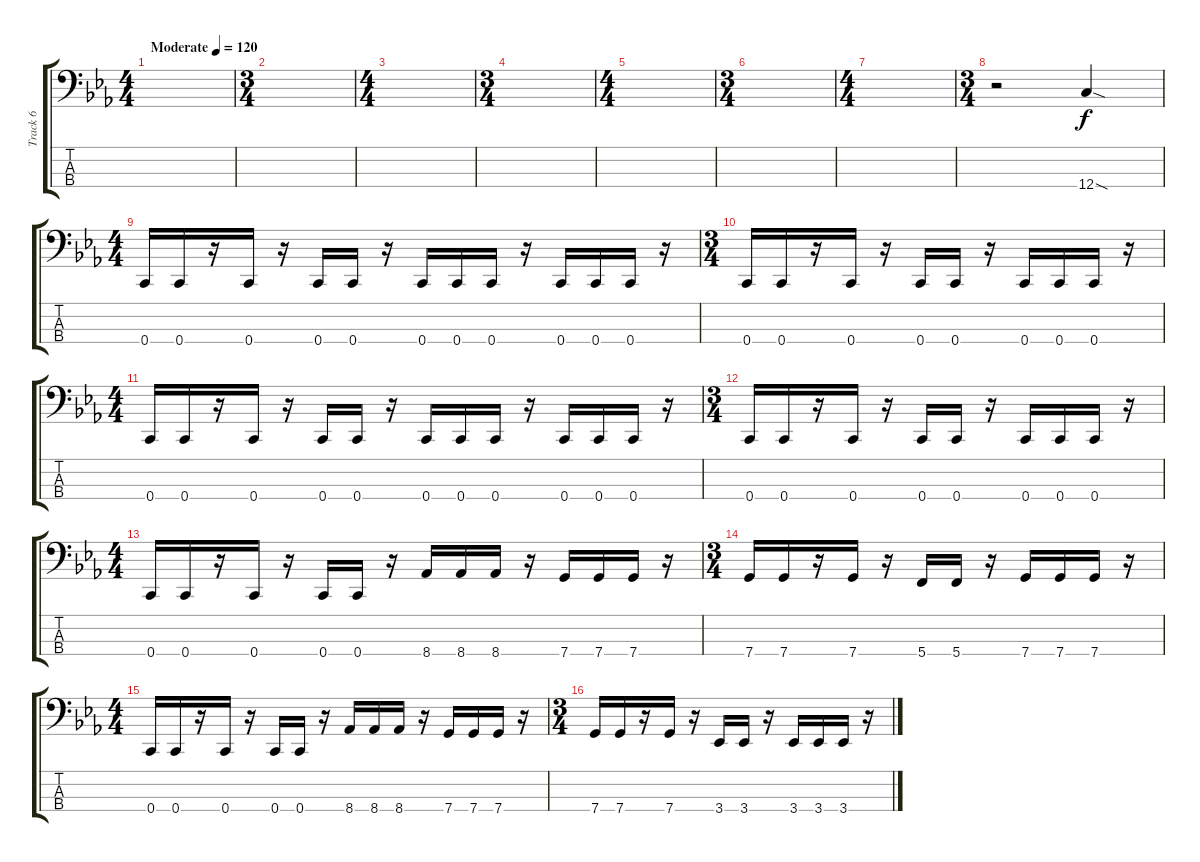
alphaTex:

\track ("Track 6" "Track 6") {instrument electricbassfinger}
\staff {score tabs}
\tuning (F2 C2 G1 C1) {hide}
\ts (4 4)
\tempo (120 "Moderate")
\clef f4
\ks eb
|
\ts (3 4)
|
\ts (4 4)
|
\ts (3 4)
|
\ts (4 4)
|
\ts (3 4)
|
\ts (4 4)
|
\ts (3 4)
r.2 12.4{sod}.4 |
\ts (4 4)
0.4.16 0.4.16 r.16 0.4.16 r.16 0.4.16 0.4.16 r.16 0.4.16 0.4.16 0.4.16 r.16 0.4.16 0.4.16 0.4.16 r.16 |
\ts (3 4)
0.4.16 0.4.16 r.16 0.4.16 r.16 0.4.16 0.4.16 r.16 0.4.16 0.4.16 0.4.16 r.16 |
\ts (4 4)
0.4.16 0.4.16 r.16 0.4.16 r.16 0.4.16 0.4.16 r.16 0.4.16 0.4.16 0.4.16 r.16 0.4.16 0.4.16 0.4.16 r.16 |
\ts (3 4)
0.4.16 0.4.16 r.16 0.4.16 r.16 0.4.16 0.4.16 r.16 0.4.16 0.4.16 0.4.16 r.16 |
\ts (4 4)
0.4.16 0.4.16 r.16 0.4.16 r.16 0.4.16 0.4.16 r.16 8.4.16 8.4.16 8.4.16 r.16 7.4.16 7.4.16 7.4.16 r.16 |
\ts (3 4)
7.4.16 7.4.16 r.16 7.4.16 r.16 5.4.16 5.4.16 r.16 7.4.16 7.4.16 7.4.16 r.16 |
\ts (4 4)
0.4.16 0.4.16 r.16 0.4.16 r.16 0.4.16 0.4.16 r.16 8.4.16 8.4.16 8.4.16 r.16 7.4.16 7.4.16 7.4.16 r.16 |
\ts (3 4)
7.4.16 7.4.16 r.16 7.4.16 r.16 3.4.16 3.4.16 r.16 3.4.16 3.4.16 3.4.16 r.16
